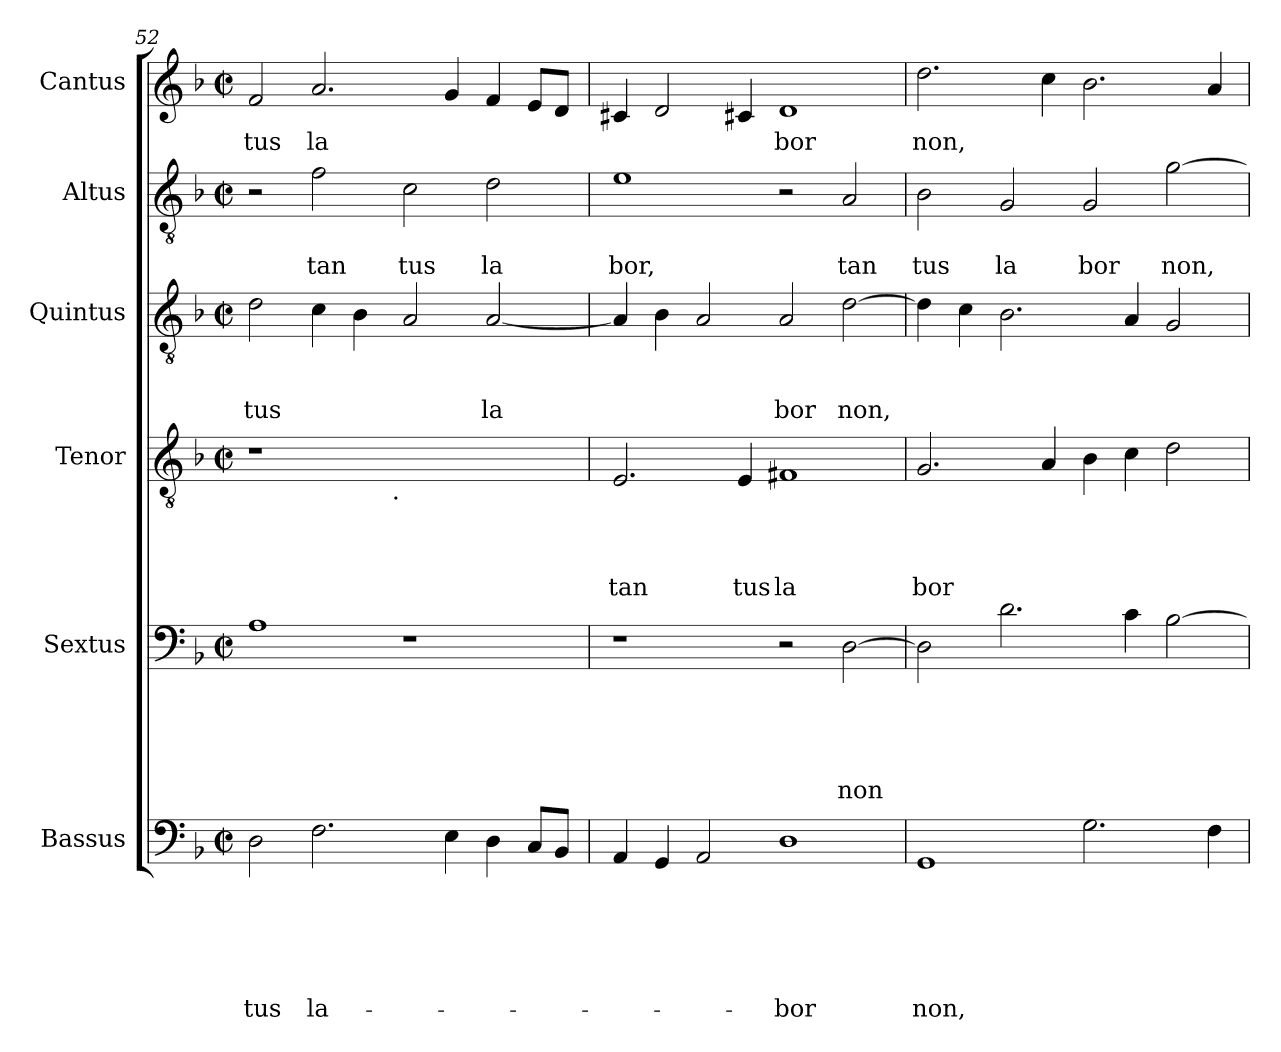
**kern	**text	**text	**text	**text	**text	**text	**kern	**text	**text	**text	**text	**text	**kern	**text	**text	**text	**text	**kern	**text	**text	**text	**kern	**text	**text	**kern	**text
*part6	*part6	*part6	*part6	*part6	*part6	*part6	*part5	*part5	*part5	*part5	*part5	*part5	*part4	*part4	*part4	*part4	*part4	*part3	*part3	*part3	*part3	*part2	*part2	*part2	*part1	*part1
*staff6	*staff6	*staff6	*staff6	*staff6	*staff6	*staff6	*staff5	*staff5	*staff5	*staff5	*staff5	*staff5	*staff4	*staff4	*staff4	*staff4	*staff4	*staff3	*staff3	*staff3	*staff3	*staff2	*staff2	*staff2	*staff1	*staff1
*I"Bassus	*	*	*	*	*	*	*I"Sextus	*	*	*	*	*	*I"Tenor	*	*	*	*	*I"Quintus	*	*	*	*I"Altus	*	*	*I"Cantus	*
!!LO:LB:g=z
*clefF4	*	*	*	*	*	*	*clefF4	*	*	*	*	*	*clefGv2	*	*	*	*	*clefGv2	*	*	*	*clefGv2	*	*	*clefG2	*
*k[b-]	*	*	*	*	*	*	*k[b-]	*	*	*	*	*	*k[b-]	*	*	*	*	*k[b-]	*	*	*	*k[b-]	*	*	*k[b-]	*
*F:	*	*	*	*	*	*	*F:	*	*	*	*	*	*F:	*	*	*	*	*F:	*	*	*	*F:	*	*	*F:	*
*M2/2	*	*	*	*	*	*	*M2/2	*	*	*	*	*	*M2/2	*	*	*	*	*M2/2	*	*	*	*M2/2	*	*	*M2/2	*
*met(c|)	*	*	*	*	*	*	*met(c|)	*	*	*	*	*	*met(c|)	*	*	*	*	*met(c|)	*	*	*	*met(c|)	*	*	*met(c|)	*
=52	=52	=52	=52	=52	=52	=52	=52	=52	=52	=52	=52	=52	=52	=52	=52	=52	=52	=52	=52	=52	=52	=52	=52	=52	=52	=52
!	!	!	!	!	!	!LO:LY:b	!	!	!	!	!	!	!	!	!	!	!	!	!	!	!LO:LY:b	!	!	!	!	!LO:LY:b
*	*	*	*	*	*	*	*	*	*	*	*	*	*^	*	*	*	*	*	*	*	*	*	*	*	*	*
2D\	.	.	.	.	.	tus	1A	.	.	.	.	.	1r	2ryy	.	.	.	.	2d\	.	.	-tus	2r	.	.	2f/	-tus
!	!	!	!	!	!	!LO:LY:b	!	!	!	!	!	!	!	!	!	!	!	!	!	!	!	!	!	!	!LO:LY:b	!	!LO:LY:b
2.F\	.	.	.	.	.	la-	.	.	.	.	.	.	.	4...ryy	.	.	.	.	4c\	.	.	.	2f\	.	tan	2.a/	la
.	.	.	.	.	.	.	.	.	.	.	.	.	.	.	.	.	.	.	4B-\	.	.	.	.	.	.	.	.
!	!	!	!	!	!	!	!	!	!	!	!	!	!	!LO:TX:b:t=.	!	!	!	!	!	!	!	!	!	!	!	!	!
.	.	.	.	.	.	.	.	.	.	.	.	.	.	1ryy	.	.	.	.	.	.	.	.	.	.	.	.	.
!	!	!	!	!	!	!	!	!	!	!	!	!	!	!	!	!	!	!	!	!	!	!	!	!	!LO:LY:b	!	!
.	.	.	.	.	.	.	1r	.	.	.	.	.	1ryy	.	.	.	.	.	2A/	.	.	.	2c\	.	tus	.	.
4E\	.	.	.	.	.	.	.	.	.	.	.	.	.	.	.	.	.	.	.	.	.	.	.	.	.	4g/	.
!	!	!	!	!	!	!	!	!	!	!	!	!	!	!	!	!	!	!	!	!	!	!LO:LY:b	!	!	!LO:LY:b	!	!
4D\	.	.	.	.	.	.	.	.	.	.	.	.	.	.	.	.	.	.	[<2A/	.	.	la	2d\	.	la	4f/	.
8C/L	.	.	.	.	.	.	.	.	.	.	.	.	.	.	.	.	.	.	.	.	.	.	.	.	.	8e/L	.
8BB-/J	.	.	.	.	.	.	.	.	.	.	.	.	.	.	.	.	.	.	.	.	.	.	.	.	.	8d/J	.
.	.	.	.	.	.	.	.	.	.	.	.	.	.	32ryy	.	.	.	.	.	.	.	.	.	.	.	.	.
=53	=53	=53	=53	=53	=53	=53	=53	=53	=53	=53	=53	=53	=53	=53	=53	=53	=53	=53	=53	=53	=53	=53	=53	=53	=53	=53	=53
!	!	!	!	!	!	!	!	!	!	!	!	!	!	!	!	!	!	!LO:LY:b	!	!	!	!	!	!	!LO:LY:b	!	!
*	*	*	*	*	*	*	*	*	*	*	*	*	*v	*v	*	*	*	*	*	*	*	*	*	*	*	*	*
4AA/	.	.	.	.	.	.	1r	.	.	.	.	.	2.E/	.	.	.	tan	4A/]	.	.	.	1e	.	bor,	4c#X/	.
4GG/	.	.	.	.	.	.	.	.	.	.	.	.	.	.	.	.	.	4B-\	.	.	.	.	.	.	2d/	.
2AA/	.	.	.	.	.	.	.	.	.	.	.	.	.	.	.	.	.	2A/	.	.	.	.	.	.	.	.
!	!	!	!	!	!	!	!	!	!	!	!	!	!	!	!	!	!LO:LY:b	!	!	!	!	!	!	!	!	!
.	.	.	.	.	.	.	.	.	.	.	.	.	4E/	.	.	.	tus	.	.	.	.	.	.	.	4c#X/	.
!	!	!	!	!	!	!LO:LY:b	!	!	!	!	!	!	!	!	!	!	!LO:LY:b	!	!	!	!LO:LY:b	!	!	!	!	!LO:LY:b
1D	.	.	.	.	.	-bor	2r	.	.	.	.	.	1F#X	.	.	.	la	2A/	.	.	bor	2r	.	.	1d	bor
!	!	!	!	!	!	!	!	!	!	!	!	!LO:LY:b	!	!	!	!	!	!	!	!	!LO:LY:b	!	!	!LO:LY:b	!	!
.	.	.	.	.	.	.	[>2D\	.	.	.	.	non	.	.	.	.	.	[>2d\	.	.	non,	2A/	.	tan	.	.
=54	=54	=54	=54	=54	=54	=54	=54	=54	=54	=54	=54	=54	=54	=54	=54	=54	=54	=54	=54	=54	=54	=54	=54	=54	=54	=54
!	!	!	!	!	!	!LO:LY:b	!	!	!	!	!	!	!	!	!	!	!LO:LY:b	!	!	!	!	!	!	!LO:LY:b	!	!LO:LY:b
1GG	.	.	.	.	.	non,	2D\]	.	.	.	.	.	2.G/	.	.	.	bor	4d\]	.	.	.	2B-\	.	tus	2.dd\	non,
.	.	.	.	.	.	.	.	.	.	.	.	.	.	.	.	.	.	4c\	.	.	.	.	.	.	.	.
!	!	!	!	!	!	!	!	!	!	!	!	!	!	!	!	!	!	!	!	!	!	!	!	!LO:LY:b	!	!
.	.	.	.	.	.	.	2.d\	.	.	.	.	.	.	.	.	.	.	2.B-\	.	.	.	2G/	.	la	.	.
.	.	.	.	.	.	.	.	.	.	.	.	.	4A/	.	.	.	.	.	.	.	.	.	.	.	4cc\	.
!	!	!	!	!	!	!	!	!	!	!	!	!	!	!	!	!	!	!	!	!	!	!	!	!LO:LY:b	!	!
2.G\	.	.	.	.	.	.	.	.	.	.	.	.	4B-\	.	.	.	.	.	.	.	.	2G/	.	bor	2.b-\	.
.	.	.	.	.	.	.	4c\	.	.	.	.	.	4c\	.	.	.	.	4A/	.	.	.	.	.	.	.	.
!	!	!	!	!	!	!	!	!	!	!	!	!	!	!	!	!	!	!	!	!	!	!	!	!LO:LY:b	!	!
.	.	.	.	.	.	.	[>2B-\	.	.	.	.	.	2d\	.	.	.	.	2G/	.	.	.	[>2g\	.	non,	.	.
4F\	.	.	.	.	.	.	.	.	.	.	.	.	.	.	.	.	.	.	.	.	.	.	.	.	4a/	.
=	=	=	=	=	=	=	=	=	=	=	=	=	=	=	=	=	=	=	=	=	=	=	=	=	=	=
*-	*-	*-	*-	*-	*-	*-	*-	*-	*-	*-	*-	*-	*-	*-	*-	*-	*-	*-	*-	*-	*-	*-	*-	*-	*-	*-
